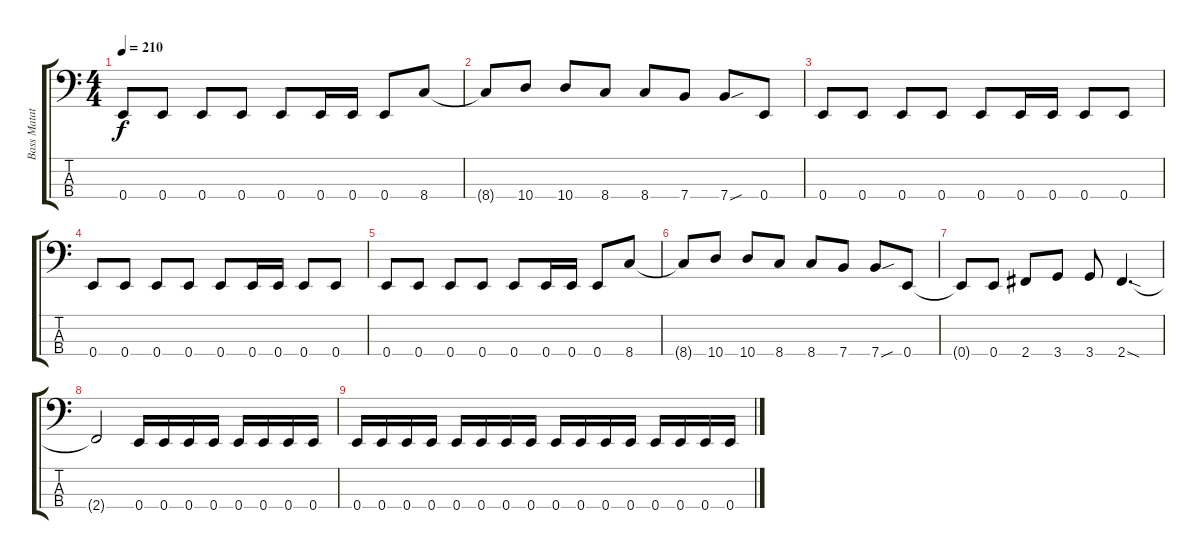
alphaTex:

\track ("Bass Matatabi" "Bass Matat") {instrument electricbasspick}
\staff {score tabs}
\tuning (G2 D2 A1 E1) {hide}
\ts (4 4)
\tempo 210
\clef f4
\ks c
0.4.8{dy f} 0.4.8 0.4.8 0.4.8 0.4.8 0.4.16 0.4.16 0.4.8 8.4.8 |
8.4{t}.8 10.4.8 10.4.8 8.4.8 8.4.8 7.4.8 7.4{sou}.8 0.4.8 |
0.4.8 0.4.8 0.4.8 0.4.8 0.4.8 0.4.16 0.4.16 0.4.8 0.4.8 |
0.4.8 0.4.8 0.4.8 0.4.8 0.4.8 0.4.16 0.4.16 0.4.8 0.4.8 |
0.4.8 0.4.8 0.4.8 0.4.8 0.4.8 0.4.16 0.4.16 0.4.8 8.4.8 |
8.4{t}.8 10.4.8 10.4.8 8.4.8 8.4.8 7.4.8 7.4{sou}.8 0.4.8 |
0.4{t}.8 0.4.8 2.4.8 3.4.8 3.4.8 2.4{sod}.4{d} |
2.4{t}.2 0.4.16{volume 8} 0.4.16 0.4.16 0.4.16 0.4.16 0.4.16 0.4.16 0.4.16 |
0.4.16 0.4.16 0.4.16 0.4.16 0.4.16 0.4.16 0.4.16 0.4.16 0.4.16 0.4.16 0.4.16 0.4.16 0.4.16 0.4.16 0.4.16 0.4.16
